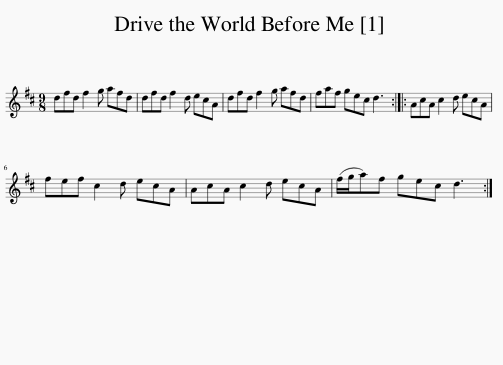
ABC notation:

X:1
L:1/8
M:9/8
I:linebreak $
K:D
V:1 treble
V:1
 dfd f2 g afd | dfd f2 d ecA | dfd f2 g afd | faf gec d3 :: AcA c2 d ecA |$ %5
 fef c2 d ecA | AcA c2 d ecA | (f/g/a)f gec d3 :| %8
